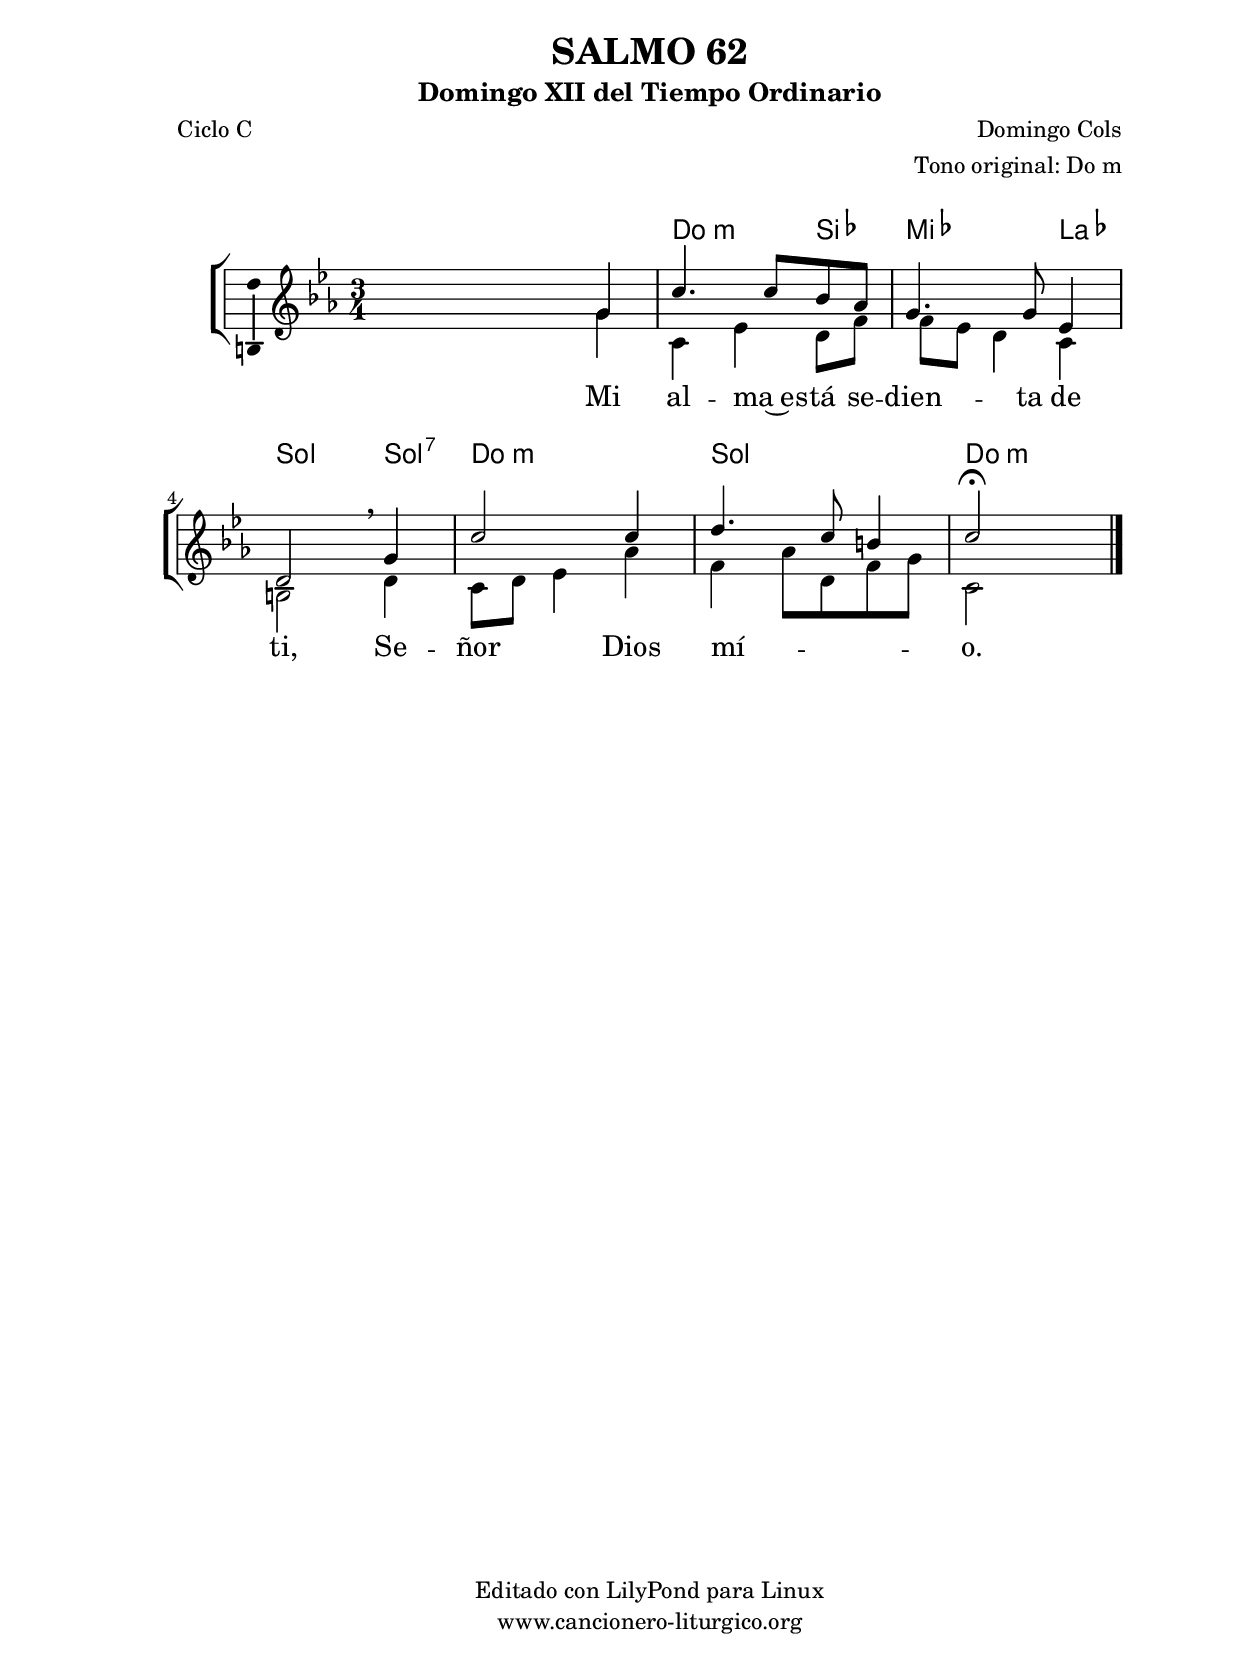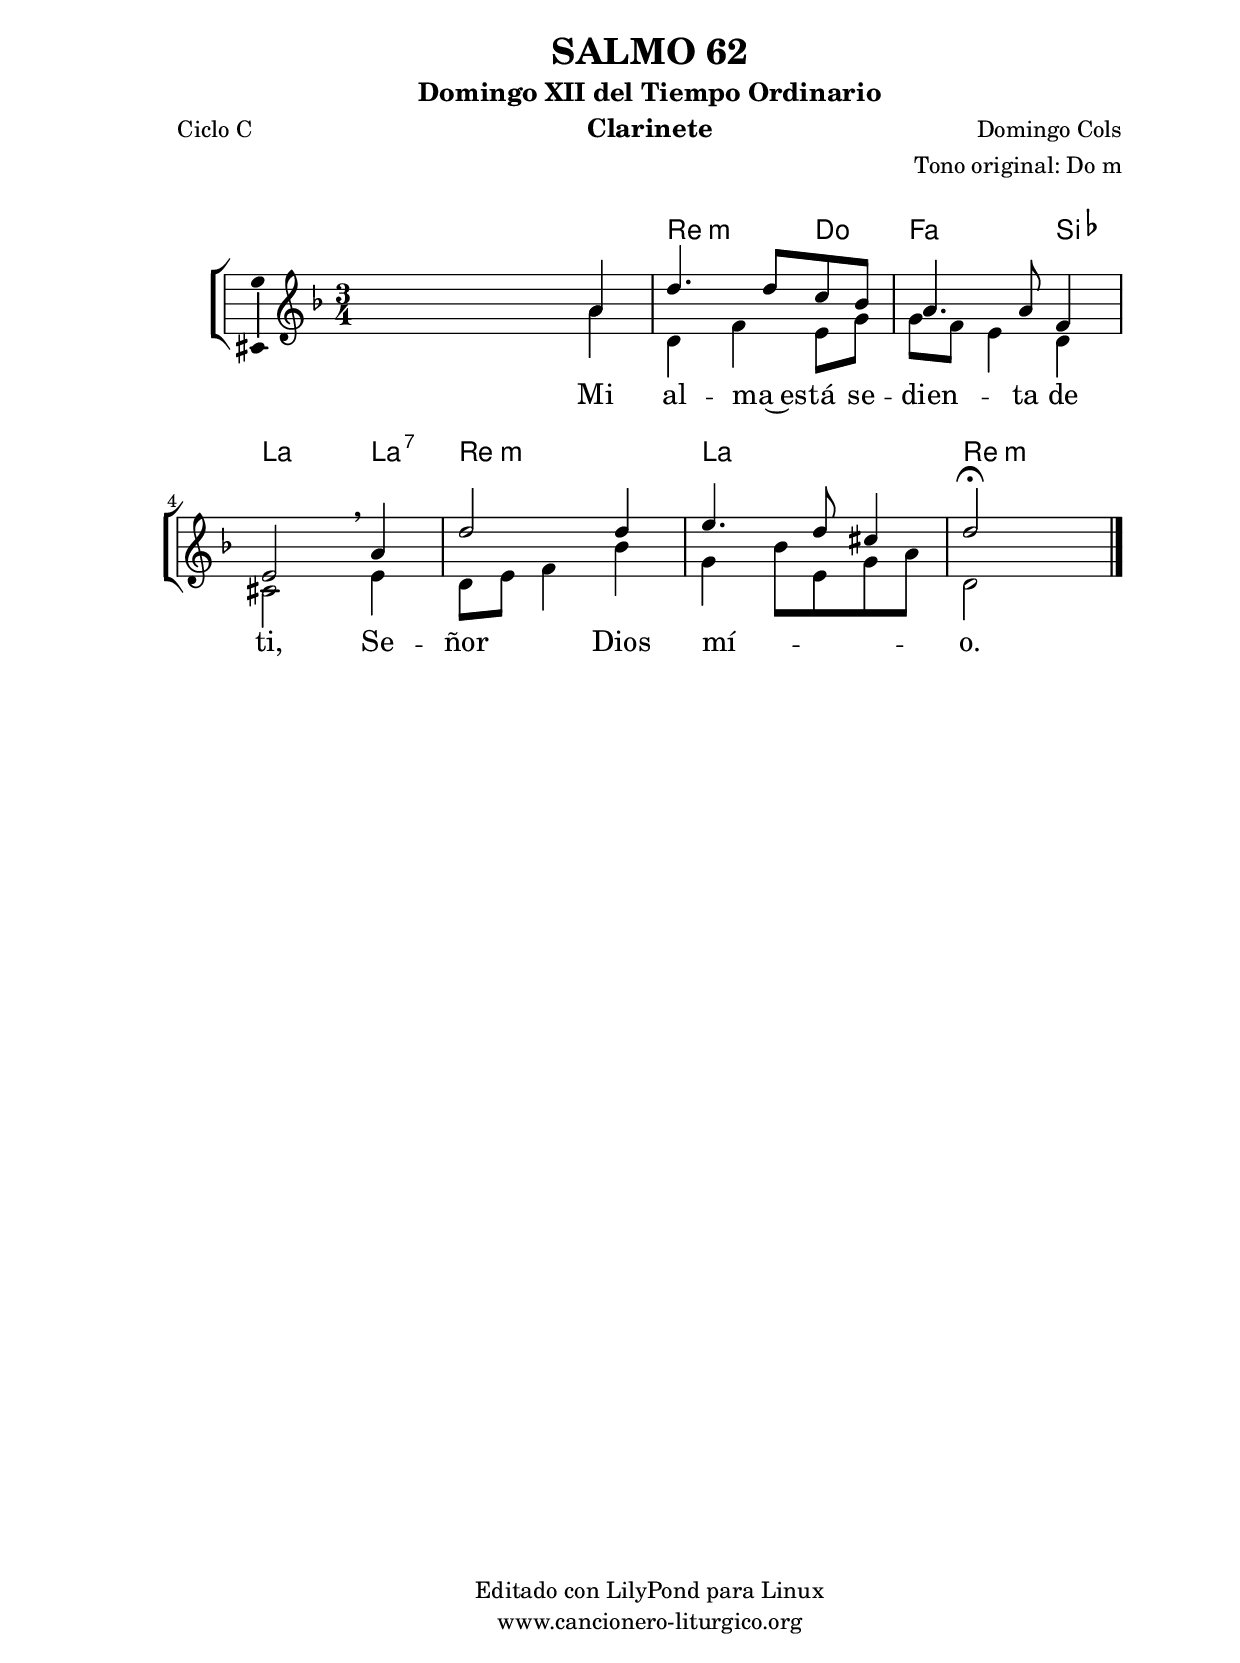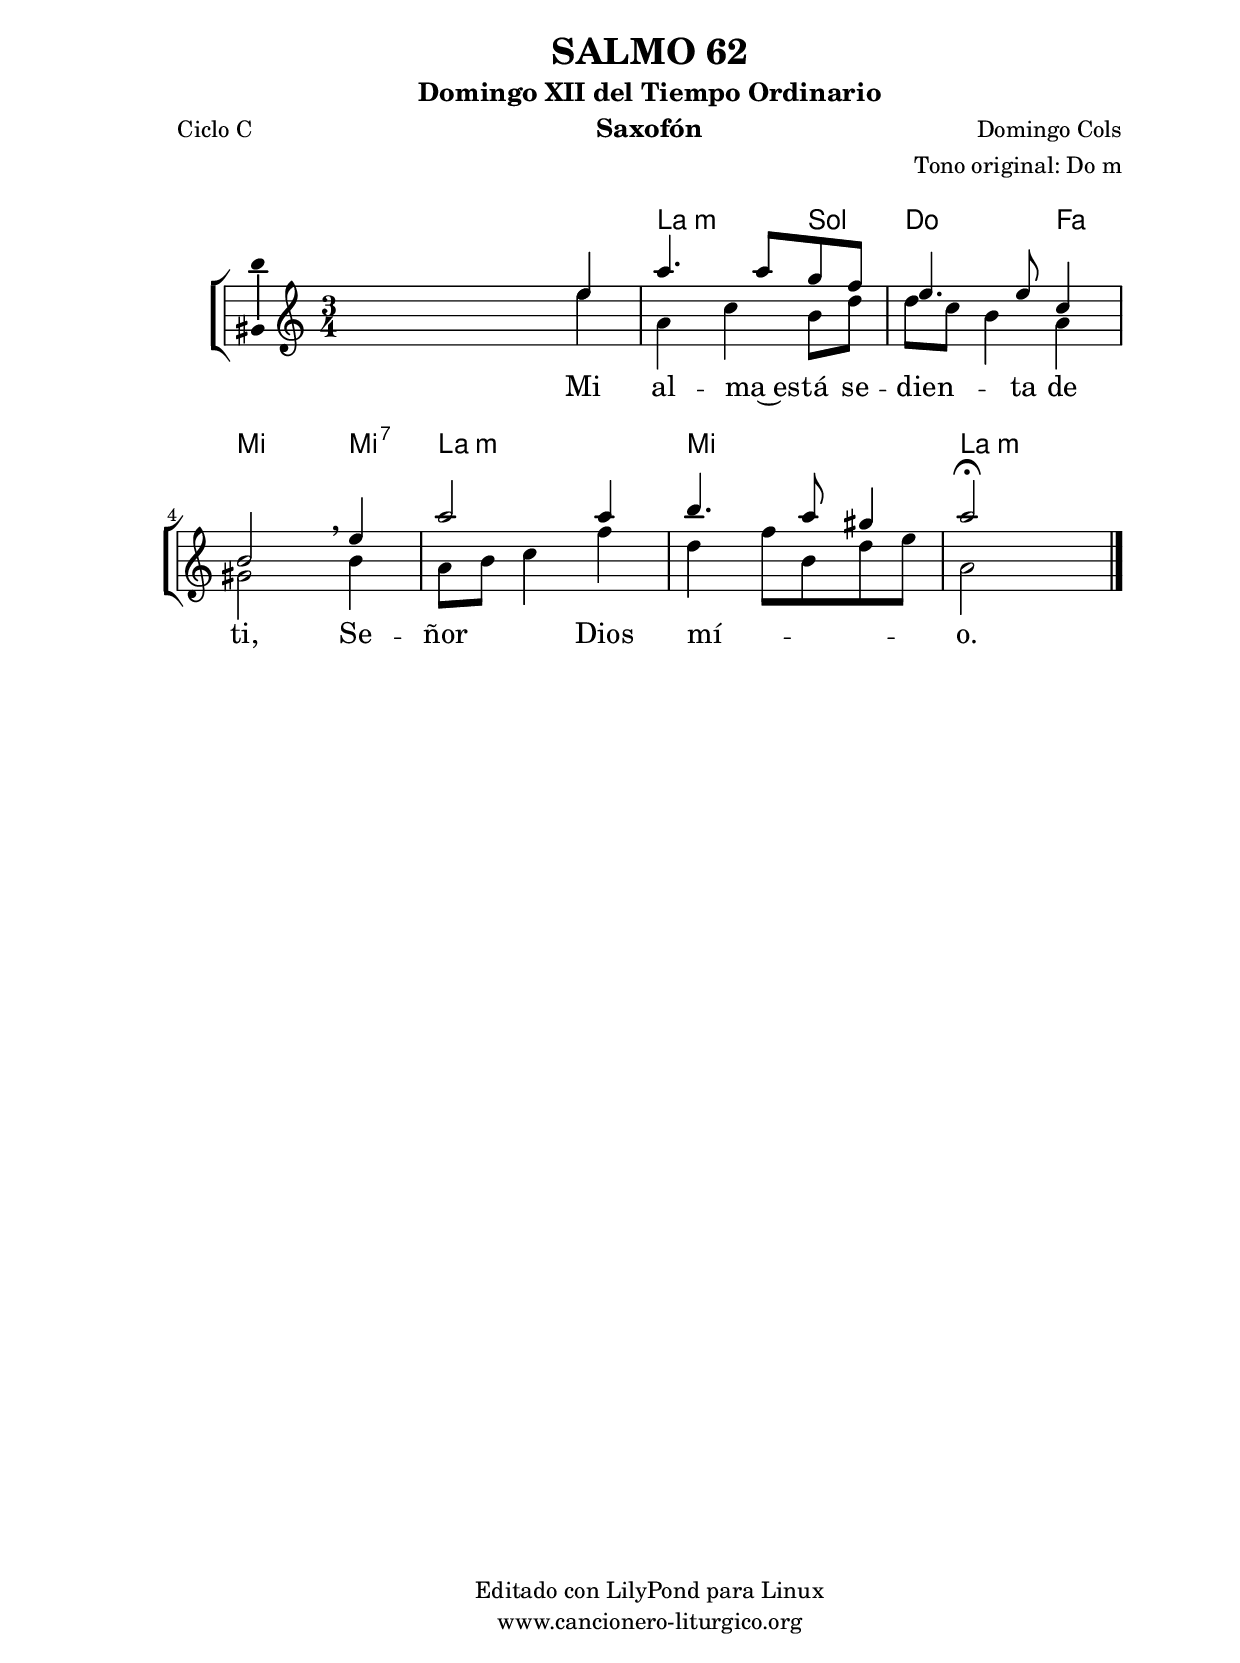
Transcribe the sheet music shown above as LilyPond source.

%
%para convertir .midi en .wav:
%timidity filename.midi -Ow -o finename.wav
%
%
%Para convertir de .wav a .mp3:
%lame -h -m j filename.wav
%
%
%para escuchar el midi:
%timidity nombrefichero.midi
%


%versión de lilypond para la que se ha escrito esta partitura:
\version "2.16.0"

	%Tamaño papel
	#(set-default-paper-size "a4")
	%Tamaño partitura
	#(set-global-staff-size 20)
	%No responde al pulsar sobre una nota
	#(ly:set-option 'point-and-click #f)

%parámetros del encabezamiento:
\header {
	title = "SALMO 62"
	subtitle = "Domingo XII del Tiempo Ordinario"
	composer = "Domingo Cols"
	poet = "Ciclo C"
	meter = ""
	arranger = "Tono original: Do m"
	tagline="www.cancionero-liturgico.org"
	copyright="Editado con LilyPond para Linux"
	tiempo = "Ordinario"
	usos = "Salmo"
	letra = "Mi alma está sedienta de ti, Señor Dios mío."
	}

%parámetros asociados al papel:
\paper  {
	oddHeaderMarkup = \markup {\fill-line { \on-the-fly #not-first-page \fromproperty #'header:title \on-the-fly #not-first-page \fromproperty #'header:composer }}
	evenHeaderMarkup = \markup {\fill-line { \fromproperty #'header:composer \fromproperty #'header:title }}
	#(set-paper-size "a4")
	print-page-number = ##f
	first-page-number = 1
	print-first-page-number = ##f
%	head-separation = 3.0 \cm
	top-margin = 2.0 \cm
	bottom-margin = 0.5\cm
%%%	bottom-margin = -1.0\cm
	left-margin = 3.0 \cm
	line-width = 16.0 \cm 
	indent = 8\mm
	interscoreline = 2.\mm
	between-system-space = 15\mm
%	para que las partituras no llenen la hoja:
	ragged-bottom = ##t
%	idem para la última hoja:
	ragged-last-bottom = ##f
%	para que las partituras llenen el ancho del papel:
	ragged-last = ##f
	after-title-space = 2.5 \cm
%page-count=1
system-count=2

	%Flexible Vertical Spacing
%	markup-markup-spacing =
%	#'((basic-distance . 15) (minimum-distance . 15) (padding . 3))
	markup-system-spacing =
	#'((basic-distance . 15) (minimum-distance . 15) (padding . 3))
	system-system-spacing =
	#'((basic-distance . 15) (minimum-distance . 15) (padding . 3))
	score-system-spacing =
	#'((basic-distance . 15) (minimum-distance . 15) (padding . 5))
%	top-system-spacing = % header
%	#'((basic-distance . 8) (minimum-distance . 0) (padding . 3))
%	top-markup-spacing =
%	#'((basic-distance . 20) (minimum-distance . 20) (padding . 3))
	last-bottom-spacing = % footer
	#'((basic-distance . 5) (minimum-distance . 5) (padding . 3))
%	score-markup-spacing =
%	#'((basic-distance . 16) (minimum-distance . 13) (padding . 3))

	}


%parámetros que afectan a toda la partitura:
global =  {
	%clave de sol (G):
	\clef G
	%armadura:
%	\transpose d c
	\key c \minor
	\tempo 4=80
	\set Score.tempoHideNote = ##t
	}


acordes = {
	\italianChords
	\chordmode {
%	\transpose d c
{

s2.
c2:m bes4 ees2 aes4 g2 g4:7 c2.:m g c:m

	}
	}
}

melodia = 
%\transpose d c
	\relative c''{
	\time 3/4

<<
\new Voice = "arriba"
{
\voiceOne
s2 g4
c4. c8 bes aes
g4. g8 ees4
d2 \breathe g4
c2 c4
d4. c8 b4
c2 \fermata s4
}

\new Voice = "abajo"
{
\voiceTwo
s2 g4
c,4 ees d8 f
f8 ees d4 c
b2 d4
c8 d ees4 aes
f4 aes8 d, f g
c,2 s4
}
>>

	\bar "|."
	}


texto = \lyricmode {
Mi al -- ma~es -- tá se -- dien -- ta de ti,
Se -- ñor Dios mí -- _ _ o.
%%%%Mi al -- ma~es -- tá se -- dien -- _ ta de ti,
%%%%Se -- ñor __ _ _ Dios mí -- _ _ _ _ o.
	}


acordesStaff = \context ChordNames = acordesStaff <<
	\set chordChanges = ##t
	\acordes
	>>


vozStaff = \context Staff = vozStaff
\with {\consists "Ambitus_engraver"}
<<
%	\set Staff.instrumentName = ""
%	\set Staff.shortInstrumentName = ""
%	\set Staff.midiInstrument = #"clarinet"
%	\set Staff.midiInstrument = #"cello"
%	\set Staff.midiInstrument = #"flute"
	\set Staff.midiInstrument = #"electric guitar (jazz)"
%	\set Staff.midiInstrument = #"english horn"
%	\set Staff.midiInstrument = #"violin"
%	\set Staff.midiInstrument = #"glockenspiel"
	\set Staff.midiMinimumVolume = #0.7
	\set Staff.midiMaximumVolume = #0.9
	\global
	\melodia
	>>

textoStaff = \context Lyrics = textoStaff <<
	\lyricsto arriba \texto
%%%	\lyricsto abajo \texto
	>>

\book {
	\score {
		\context ChoirStaff {
			\override StaffGroup.SystemStartBracket #'collapse-height = #1
			\override Score.SystemStartBar #'collapse-height = #1
			<<
			\acordesStaff
			\vozStaff
			\textoStaff
			>>
			}
		\layout {
	    		\context {
				\Lyrics
				\override LyricText #'font-size = #2
				}
	   		 \context {
				\Score
				%fontSize = #3
				\override StaffSymbol #'staff-space = #(magstep +3)
				%\override Beam #'thickness = #0.55
				%\override SpacingSpanner #'spacing-increment = #1.0
				%\override Slur #'height-limit = #1.5
				}
			}
		}
	\score {
		\unfoldRepeats
		\context ChoirStaff {
			<<
			\acordesStaff
			\vozStaff
			>>
			}
		\midi {
	  		\context {
	  			\Score
				tempoWholesPerMinute = #(ly:make-moment 70 4)
				}
			}
		}
	}

%Partitura para clarinete
#(define output-suffix "C")
\book {
	\header{
		instrument = "Clarinete"
		}
	\score {
		\context ChoirStaff {
			\override StaffGroup.SystemStartBracket #'collapse-height = #1
			\override Score.SystemStartBar #'collapse-height = #1
\transpose c d
			<<
			\acordesStaff
			\vozStaff
			\textoStaff
			>>
			}
		\layout {
	    		\context {
				\Lyrics
				\override LyricText #'font-size = #2
				}
	   		 \context {
				\Score
				%fontSize = #3
				\override StaffSymbol #'staff-space = #(magstep +3)
				%\override Beam #'thickness = #0.55
				%\override SpacingSpanner #'spacing-increment = #1.0
				%\override Slur #'height-limit = #1.5
				}
			}
		}
	}

%Partitura para saxofón
#(define output-suffix "S")
\book {
	\header{
		instrument = "Saxofón"
		}
	\score {
		\context ChoirStaff {
			\override StaffGroup.SystemStartBracket #'collapse-height = #1
			\override Score.SystemStartBar #'collapse-height = #1
\transpose c a
			<<
			\acordesStaff
			\vozStaff
			\textoStaff
			>>
			}
		\layout {
	    		\context {
				\Lyrics
				\override LyricText #'font-size = #2
				}
	   		 \context {
				\Score
				%fontSize = #3
				\override StaffSymbol #'staff-space = #(magstep +3)
				%\override Beam #'thickness = #0.55
				%\override SpacingSpanner #'spacing-increment = #1.0
				%\override Slur #'height-limit = #1.5
				}
			}
		}
	}

